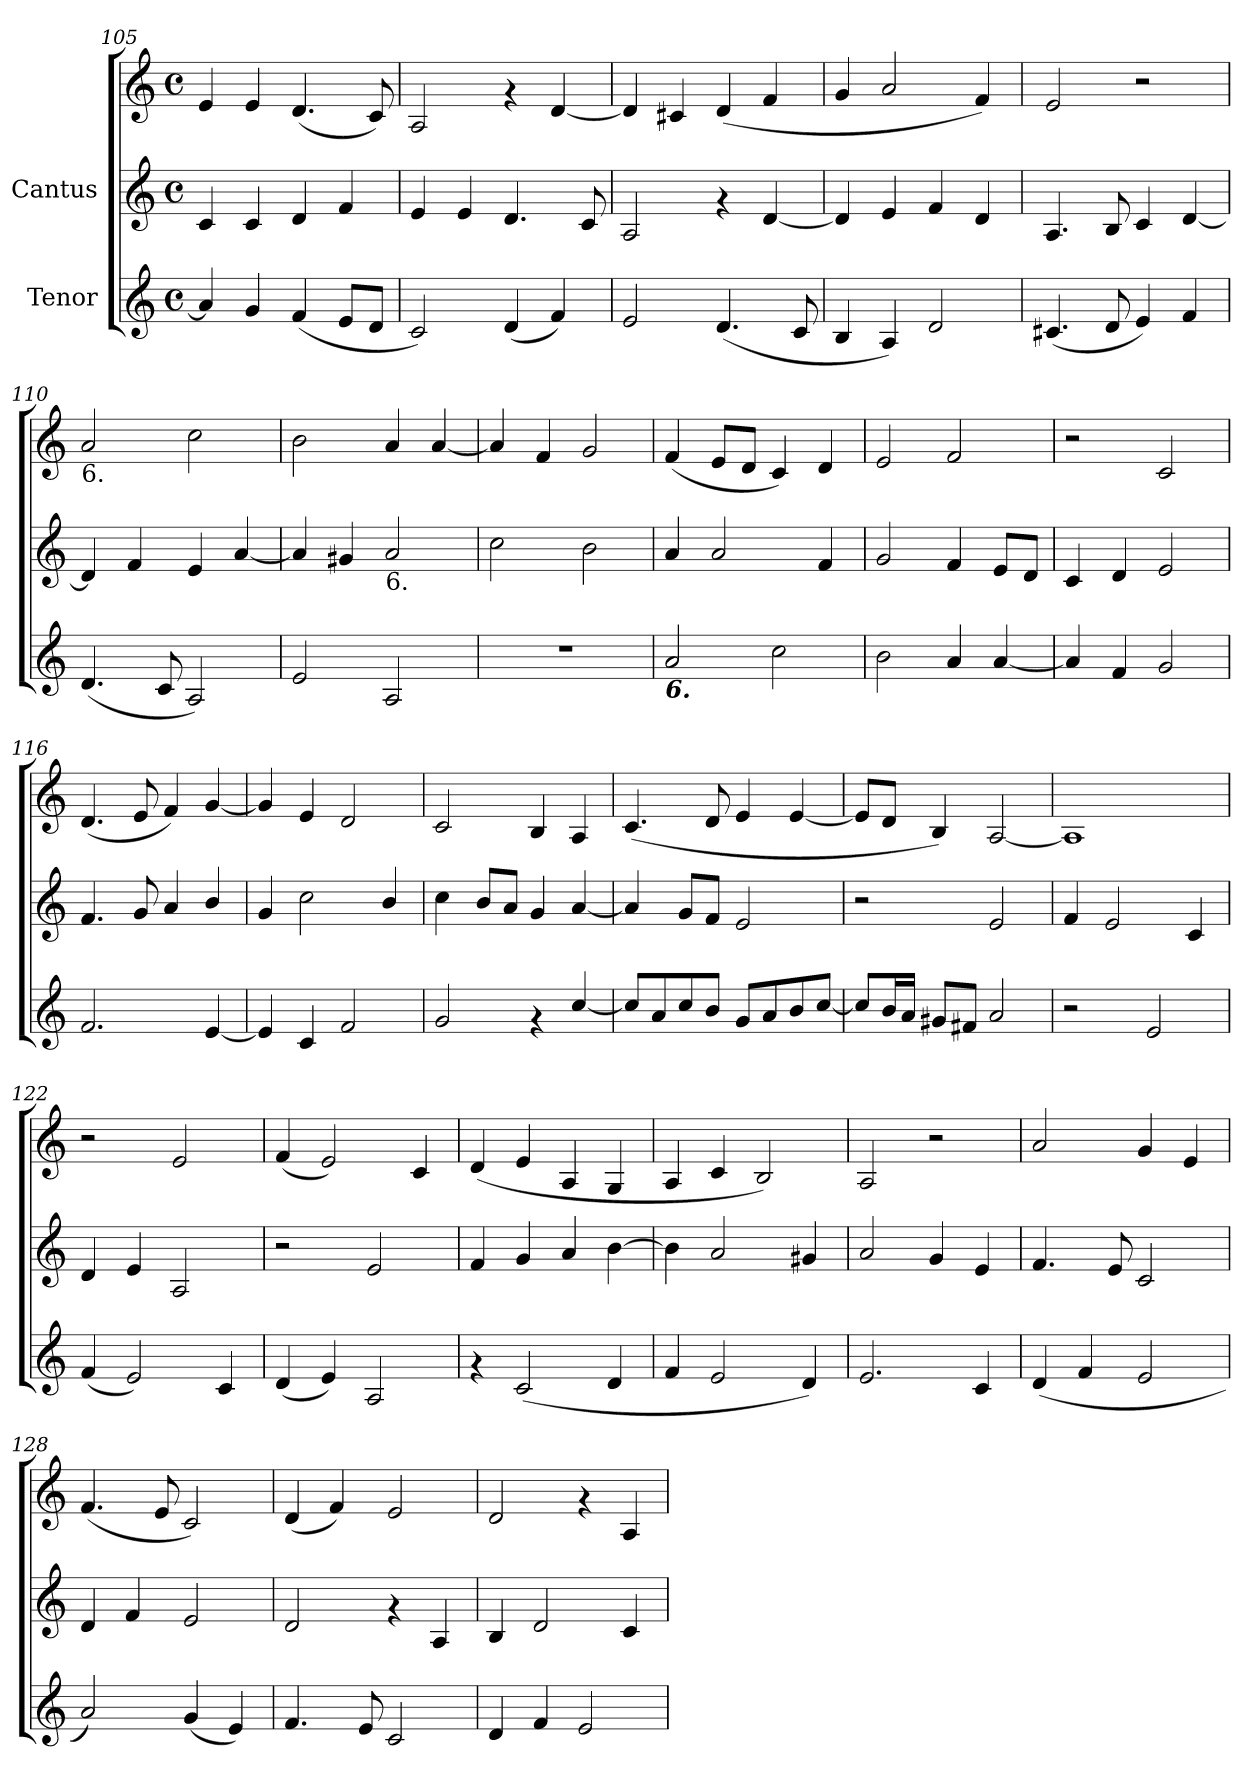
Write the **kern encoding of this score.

**kern	**kern	**kern
*part2	*part1	*part1
*staff3	*staff2	*staff1
*I"Tenor	*I"Cantus	*
*clefG2	*clefG2	*clefG2
*M4/4	*M4/4	*M4/4
*met(c)	*met(c)	*met(c)
=105	=105	=105
4a/]	4c/	4e/
4g/	4c/	4e/
(<4f/	4d/	(<4.d/
8e/L	4f/	.
8d/J	.	8c/)
=106	=106	=106
2c/)	4e/	2A/
.	4e/	.
(<4d/	4.d/	4rf
4f/)	.	[<4d/
.	8c/	.
=107	=107	=107
2e/	2A/	4d/]
.	.	4c#X/
(<4.d/	4rf	(<4d/
.	[<4d/	4f/
8c/	.	.
=108	=108	=108
4B/	4d/]	4g/
4A/)	4e/	2a/
2d/	4f/	.
.	4d/	4f/)
!!LO:LB:g=z
=109	=109	=109
(<4.c#X/	4.A/	2e/
8d/	8B/	.
4e/)	4c/	2r
4f/	[<4d/	.
=110	=110	=110
!	!	!LO:TX:b:t=6.
(<4.d/	4d/]	2a/
.	4f/	.
8c/	.	.
2A/)	4e/	2cc\
.	[<4a/	.
=111	=111	=111
2e/	4a/]	2b\
.	4g#X/	.
!	!LO:TX:b:t=6.	!
2A/	2a/	4a/
.	.	[<4a/
=112	=112	=112
1r	2cc\	4a/]
.	.	4f/
.	2b\	2g/
=113	=113	=113
!LO:TX:b:Bi:t=6.	!	!
2a/	4a/	(<4f/
.	2a/	8e/L
.	.	8d/J
2cc\	.	4c/)
.	4f/	4d/
=114	=114	=114
2b\	2g/	2e/
4a/	4f/	2f/
[<4a/	8e/L	.
.	8d/J	.
=115	=115	=115
4a/]	4c/	2r
4f/	4d/	.
2g/	2e/	2c/
!!LO:LB:g=z
=116	=116	=116
2.f/	4.f/	(<4.d/
.	8g/	8e/
.	4a/	4f/)
[<4e/	4b/	[<4g/
=117	=117	=117
4e/]	4g/	4g/]
4c/	2cc\	4e/
2f/	.	2d/
.	4b/	.
=118	=118	=118
2g/	4cc\	2c/
.	8b/L	.
.	8a/J	.
4rf	4g/	4B/
[<4cc/	[<4a/	4A/
=119	=119	=119
8cc/L]	4a/]	(<4.c/
8a/	.	.
8cc/	8g/L	.
8b/J	8f/J	8d/
8g/L	2e/	4e/
8a/	.	.
8b/	.	[<4e/
[<8cc/J	.	.
=120	=120	=120
8cc/L]	2r	8e/L]
16b/	.	8d/J
16a/J	.	.
8g#X/L	.	4B/)
8f#X/J	.	.
2a/	2e/	[<2A/
=121	=121	=121
2r	4f/	1A]
.	2e/	.
2e/	.	.
.	4c/	.
!!LO:PB:g=z
=122	=122	=122
(<4f/	4d/	2r
2e/)	4e/	.
.	2A/	2e/
4c/	.	.
=123	=123	=123
(<4d/	2r	(<4f/
4e/)	.	2e/)
2A/	2e/	.
.	.	4c/
=124	=124	=124
4rf	4f/	(<4d/
(<2c/	4g/	4e/
.	4a/	4A/
4d/	[>4b\	4G/
=125	=125	=125
4f/	4b\]	4A/
2e/	2a/	4c/
.	.	2B/)
4d/)	4g#X/	.
=126	=126	=126
2.e/	2a/	2A/
.	4g/	2r
4c/	4e/	.
=127	=127	=127
(<4d/	4.f/	2a/
4f/	.	.
.	8e/	.
2e/	2c/	4g/
.	.	4e/
=128	=128	=128
2a/)	4d/	(<4.f/
.	4f/	.
.	.	8e/
(<4g/	2e/	2c/)
4e/)	.	.
!!LO:LB:g=z
=129	=129	=129
4.f/	2d/	(<4d/
.	.	4f/)
8e/	.	.
2c/	4rf	2e/
.	4A/	.
=130	=130	=130
4d/	4B/	2d/
4f/	2d/	.
2e/	.	4rf
.	4c/	4A/
=	=	=
*-	*-	*-
